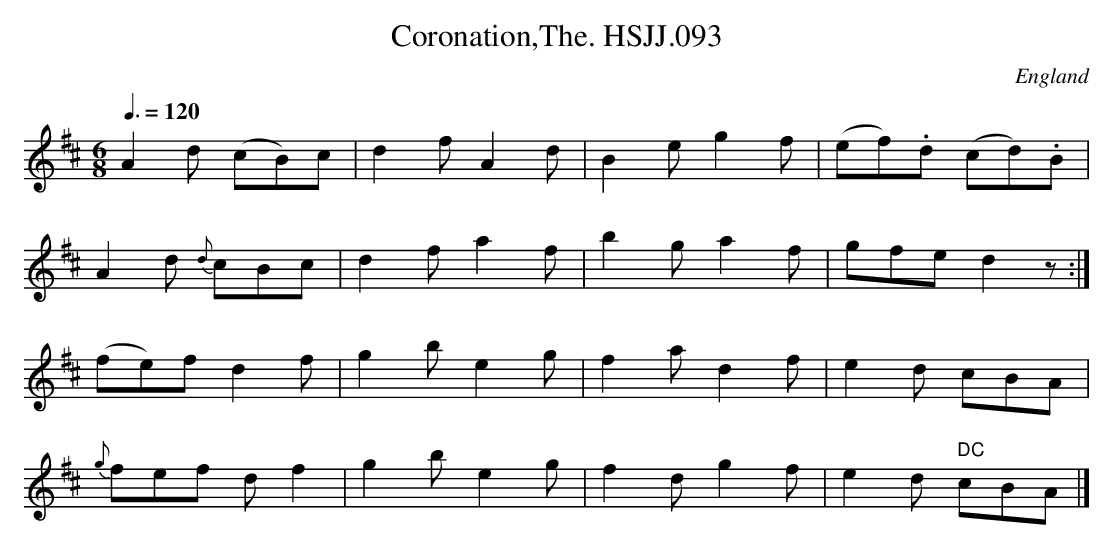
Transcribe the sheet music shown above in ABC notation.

X:1
T:Coronation,The. HSJJ.093
L:1/8
M:6/8
O:England
Q:3/8=120
K:D
A2d (cB)c|d2fA2d|B2eg2f|(ef).d (cd).B|!
A2d {d}cBc|d2fa2f|b2ga2f|gfe d2z:|!
(fe)fd2f|g2be2g|f2ad2f|e2d cBA|!
{g}fef df2|g2be2g|f2dg2f|e2d " DC"cBA|]
